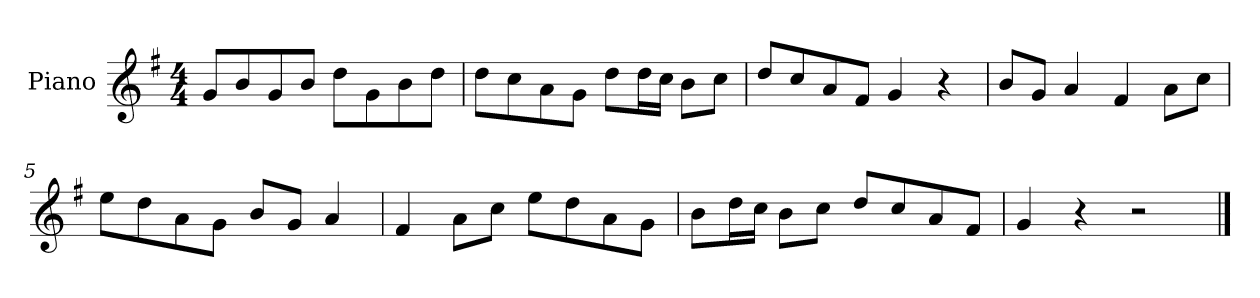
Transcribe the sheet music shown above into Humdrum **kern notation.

**kern
*part1
*staff1
*I"Piano
*I'P-no
*clefG2
*k[f#]
*M4/4
*MM90
=1
8g/L
8b/
8g/
8b/J
8dd\L
8g\
8b\
8dd\J
=2
8dd\L
8cc\
8a\
8g\J
8dd\L
16dd\L
16cc\JJ
8b\L
8cc\J
=3
8dd/L
8cc/
8a/
8f#/J
4g/
4r
=4
8b/L
8g/J
4a/
4f#/
8a\L
8cc\J
=5
8ee\L
8dd\
8a\
8g\J
8b/L
8g/J
4a/
!!LO:LB:g=z
=6
4f#/
8a\L
8cc\J
8ee\L
8dd\
8a\
8g\J
=7
8b\L
16dd\L
16cc\JJ
8b\L
8cc\J
8dd/L
8cc/
8a/
8f#/J
=8
4g/
4r
2r
==
*-
